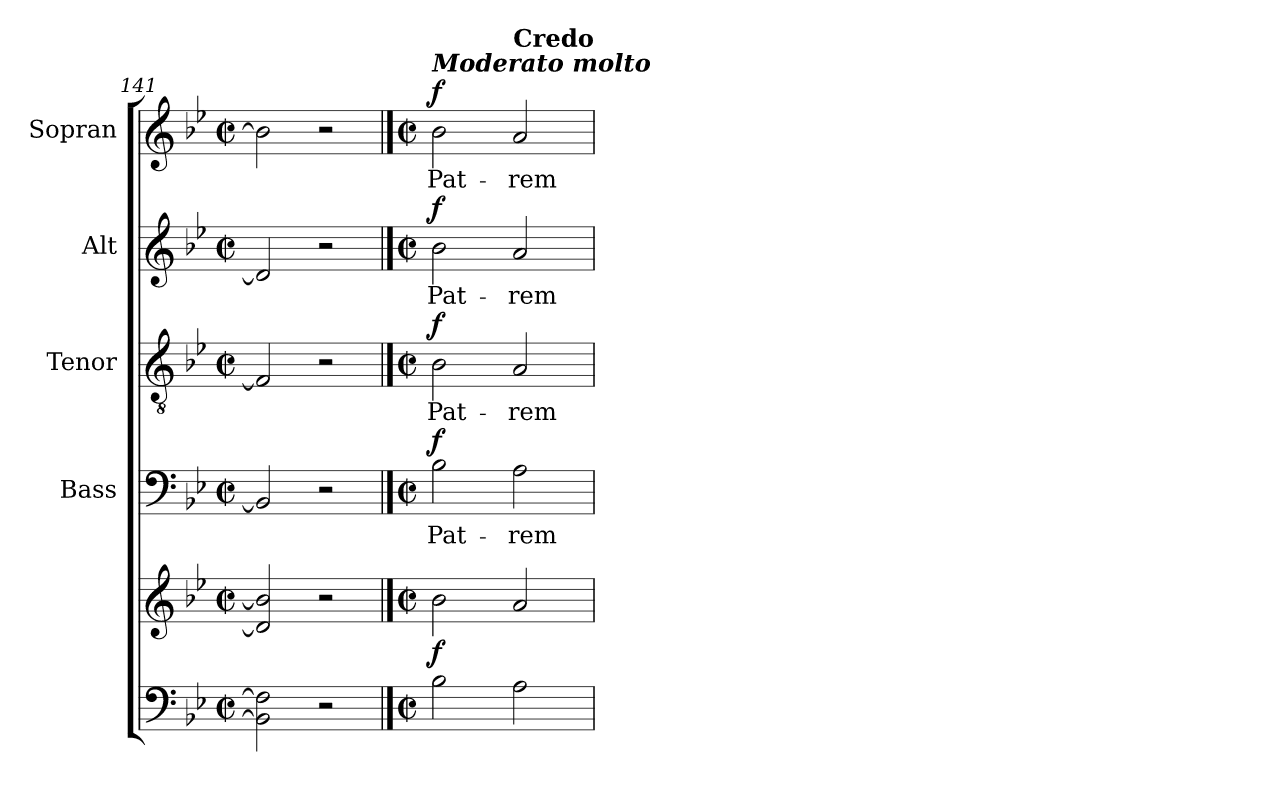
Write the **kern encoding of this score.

**kern	**kern	**dynam	**kern	**text	**dynam	**kern	**text	**dynam	**kern	**text	**dynam	**kern	**text	**dynam
*part5	*part5	*part5	*part4	*part4	*part4	*part3	*part3	*part3	*part2	*part2	*part2	*part1	*part1	*part1
*staff6	*staff5	*staff5/6	*staff4	*staff4	*staff4	*staff3	*staff3	*staff3	*staff2	*staff2	*staff2	*staff1	*staff1	*staff1
*	*	*	*I"Bass	*	*	*I"Tenor	*	*	*I"Alt	*	*	*I"Sopran	*	*
*	*	*	*I'B.	*	*	*I'T.	*	*	*I'A.	*	*	*I'S.	*	*
*clefF4	*clefG2	*	*clefF4	*	*	*clefGv2	*	*	*clefG2	*	*	*clefG2	*	*
*k[b-e-]	*k[b-e-]	*	*k[b-e-]	*	*	*k[b-e-]	*	*	*k[b-e-]	*	*	*k[b-e-]	*	*
*B-:	*B-:	*	*B-:	*	*	*B-:	*	*	*B-:	*	*	*B-:	*	*
*M2/2	*M2/2	*	*M2/2	*	*	*M2/2	*	*	*M2/2	*	*	*M2/2	*	*
*met(c|)	*met(c|)	*	*met(c|)	*	*	*met(c|)	*	*	*met(c|)	*	*	*met(c|)	*	*
=141	=141	=141	=141	=141	=141	=141	=141	=141	=141	=141	=141	=141	=141	=141
2BB-\] 2F\]	2d/] 2b-/]	.	2BB-/]	.	.	2F/]	.	.	2d/]	.	.	2b-\]	.	.
2r	2r	.	2r	.	.	2r	.	.	2r	.	.	2r	.	.
!!LO:PB:g=z
==142	==142	==142	==142	==142	==142	==142	==142	==142	==142	==142	==142	==142	==142	==142
*M2/2	*M2/2	*	*M2/2	*	*	*M2/2	*	*	*M2/2	*	*	*M2/2	*	*
*met(c|)	*met(c|)	*	*met(c|)	*	*	*met(c|)	*	*	*met(c|)	*	*	*met(c|)	*	*
!	!	!	!	!	!	!	!	!	!	!	!	!LO:TX:a:Bi:t=Moderato molto	!	!
!	!	!LO:DY:b	!	!LO:LY:b	!LO:DY:a	!	!LO:LY:b	!LO:DY:a	!	!LO:LY:b	!LO:DY:a	!	!LO:LY:b	!LO:DY:b
2B-\	2b-\	f	2B-\	Pat-	f	2B-\	Pat-	f	2b-\	Pat-	f	2b-\	Pat-	f
!	!	!	!	!	!	!	!	!	!	!	!	!LO:TX:a:B:t=Credo	!	!
!	!	!	!	!LO:LY:b	!	!	!LO:LY:b	!	!	!LO:LY:b	!	!	!LO:LY:b	!
2A\	2a/	.	2A\	-rem	.	2A/	-rem	.	2a/	-rem	.	2a/	-rem	.
=	=	=	=	=	=	=	=	=	=	=	=	=	=	=
*-	*-	*-	*-	*-	*-	*-	*-	*-	*-	*-	*-	*-	*-	*-
